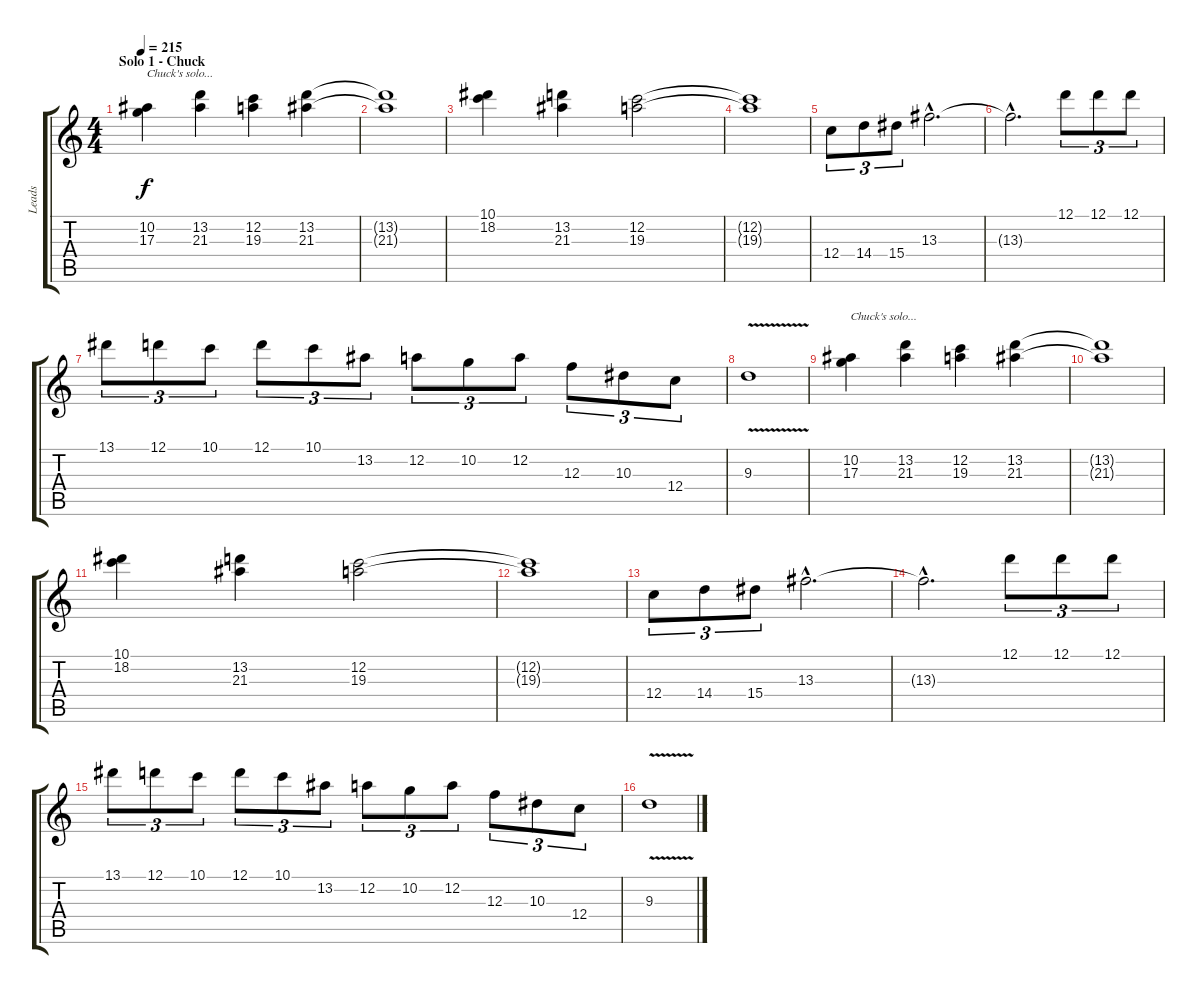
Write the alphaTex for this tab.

\track ("Leads" "Leads") {instrument distortionguitar}
\staff {score tabs}
\tuning (D4 A3 F3 C3 G2 D2) {hide}
\ts (4 4)
\section ("" "Solo 1 - Chuck")
\tempo 215
\clef g2
\ks c
(10.2 17.3).4{txt "Chuck's solo..." dy f instrument distortionguitar} (13.2 21.3).4 (12.2 19.3).4 (13.2 21.3).4 |
(13.2{t} 21.3{t}).1 |
(10.1 18.2).4 (13.2 21.3).4 (12.2 19.3).2 |
(12.2{t} 19.3{t}).1 |
12.4.8{tu (3 2)} 14.4.8{tu (3 2)} 15.4.8{tu (3 2)} 13.3{hac}.2{d} |
13.3{hac t}.2{d} 12.1.8{tu (3 2)} 12.1.8{tu (3 2)} 12.1.8{tu (3 2)} |
13.1.8{tu (3 2)} 12.1.8{tu (3 2)} 10.1.8{tu (3 2)} 12.1.8{tu (3 2)} 10.1.8{tu (3 2)} 13.2.8{tu (3 2)} 12.2.8{tu (3 2)} 10.2.8{tu (3 2)} 12.2.8{tu (3 2)} 12.3.8{tu (3 2)} 10.3.8{tu (3 2)} 12.4.8{tu (3 2)} |
9.3{v}.1 |
(10.2 17.3).4{txt "Chuck's solo..." instrument distortionguitar} (13.2 21.3).4 (12.2 19.3).4 (13.2 21.3).4 |
(13.2{t} 21.3{t}).1 |
(10.1 18.2).4 (13.2 21.3).4 (12.2 19.3).2 |
(12.2{t} 19.3{t}).1 |
12.4.8{tu (3 2)} 14.4.8{tu (3 2)} 15.4.8{tu (3 2)} 13.3{hac}.2{d} |
13.3{hac t}.2{d} 12.1.8{tu (3 2)} 12.1.8{tu (3 2)} 12.1.8{tu (3 2)} |
13.1.8{tu (3 2)} 12.1.8{tu (3 2)} 10.1.8{tu (3 2)} 12.1.8{tu (3 2)} 10.1.8{tu (3 2)} 13.2.8{tu (3 2)} 12.2.8{tu (3 2)} 10.2.8{tu (3 2)} 12.2.8{tu (3 2)} 12.3.8{tu (3 2)} 10.3.8{tu (3 2)} 12.4.8{tu (3 2)} |
9.3{v}.1
